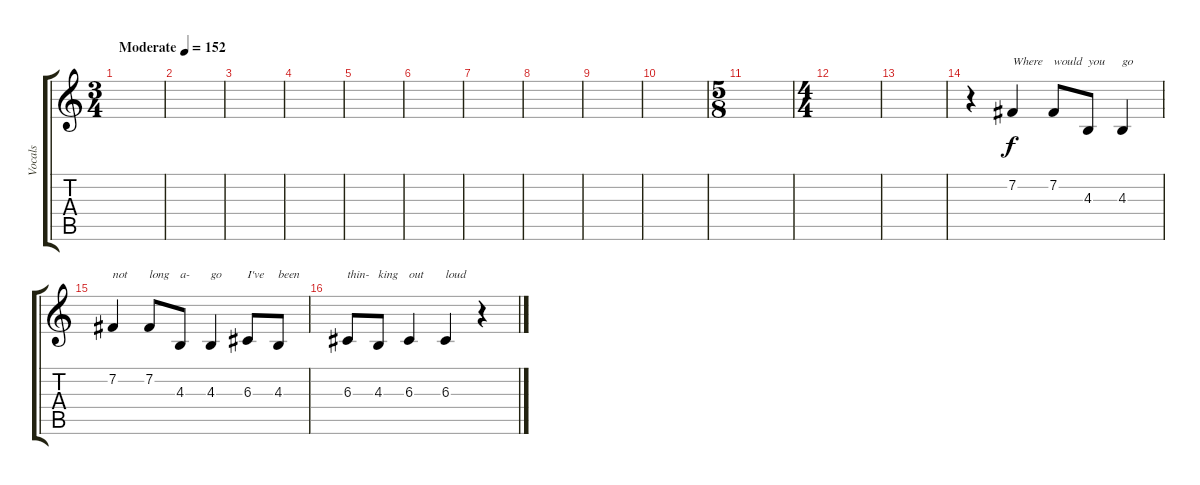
\track ("Vocals" "Vocals") {instrument lead6voice}
\staff {score tabs}
\tuning (E4 B3 G3 D3 A2 E2) {hide}
\ts (3 4)
\tempo (152 "Moderate")
\clef g2
\ks c
|
|
|
|
|
|
|
|
|
|
\ts (5 8)
|
\ts (4 4)
|
|
r.4 7.2.4{txt "Where"} 7.2.8{txt "would"} 4.3.8{txt "you"} 4.3.4{txt "go"} |
7.2.4{txt "not"} 7.2.8{txt "long"} 4.3.8{txt "a-"} 4.3.4{txt "go"} 6.3.8{txt "I've"} 4.3.8{txt "been"} |
6.3.8{txt "thin-"} 4.3.8{txt "king"} 6.3.4{txt "out"} 6.3.4{txt "loud"} r.4
